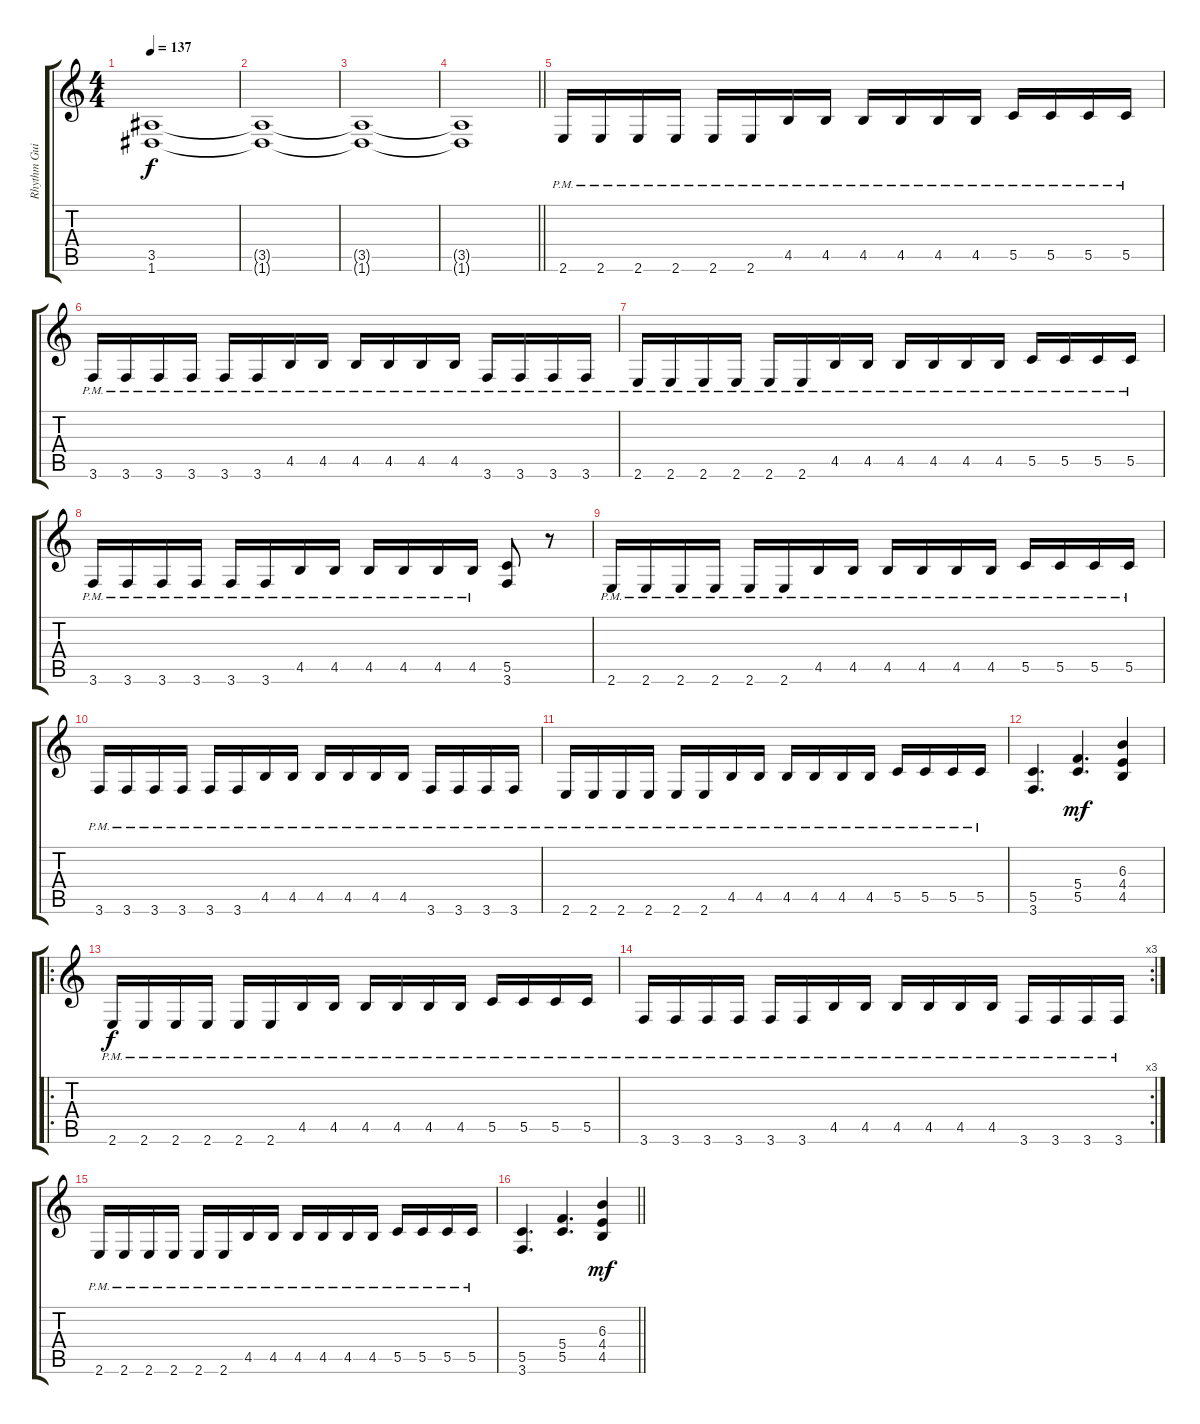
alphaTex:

\track ("Rhythm Guitar" "Rhythm Gui") {instrument distortionguitar}
\staff {score tabs}
\tuning (D4 A3 F3 C3 G2 D2) {hide}
\ts (4 4)
\tempo 137
\clef g2
\ks c
(3.5 1.6).1{dy f} |
(3.5{t} 1.6{t}).1 |
(3.5{t} 1.6{t}).1 |
\barLineRight lightlight
(3.5{t} 1.6{t}).1 |
2.6{pm}.16 2.6{pm}.16 2.6{pm}.16 2.6{pm}.16 2.6{pm}.16 2.6{pm}.16 4.5{pm}.16 4.5{pm}.16 4.5{pm}.16 4.5{pm}.16 4.5{pm}.16 4.5{pm}.16 5.5{pm}.16 5.5{pm}.16 5.5{pm}.16 5.5{pm}.16 |
3.6{pm}.16 3.6{pm}.16 3.6{pm}.16 3.6{pm}.16 3.6{pm}.16 3.6{pm}.16 4.5{pm}.16 4.5{pm}.16 4.5{pm}.16 4.5{pm}.16 4.5{pm}.16 4.5{pm}.16 3.6{pm}.16 3.6{pm}.16 3.6{pm}.16 3.6{pm}.16 |
2.6{pm}.16 2.6{pm}.16 2.6{pm}.16 2.6{pm}.16 2.6{pm}.16 2.6{pm}.16 4.5{pm}.16 4.5{pm}.16 4.5{pm}.16 4.5{pm}.16 4.5{pm}.16 4.5{pm}.16 5.5{pm}.16 5.5{pm}.16 5.5{pm}.16 5.5{pm}.16 |
3.6{pm}.16 3.6{pm}.16 3.6{pm}.16 3.6{pm}.16 3.6{pm}.16 3.6{pm}.16 4.5{pm}.16 4.5{pm}.16 4.5{pm}.16 4.5{pm}.16 4.5{pm}.16 4.5{pm}.16 (5.5 3.6).8 r.8 |
2.6{pm}.16 2.6{pm}.16 2.6{pm}.16 2.6{pm}.16 2.6{pm}.16 2.6{pm}.16 4.5{pm}.16 4.5{pm}.16 4.5{pm}.16 4.5{pm}.16 4.5{pm}.16 4.5{pm}.16 5.5{pm}.16 5.5{pm}.16 5.5{pm}.16 5.5{pm}.16 |
3.6{pm}.16 3.6{pm}.16 3.6{pm}.16 3.6{pm}.16 3.6{pm}.16 3.6{pm}.16 4.5{pm}.16 4.5{pm}.16 4.5{pm}.16 4.5{pm}.16 4.5{pm}.16 4.5{pm}.16 3.6{pm}.16 3.6{pm}.16 3.6{pm}.16 3.6{pm}.16 |
2.6{pm}.16 2.6{pm}.16 2.6{pm}.16 2.6{pm}.16 2.6{pm}.16 2.6{pm}.16 4.5{pm}.16 4.5{pm}.16 4.5{pm}.16 4.5{pm}.16 4.5{pm}.16 4.5{pm}.16 5.5{pm}.16 5.5{pm}.16 5.5{pm}.16 5.5{pm}.16 |
(5.5 3.6).4{d} (5.4 5.5).4{d dy mf} (6.3 4.4 4.5).4 |
\ro
2.6{pm}.16{dy f} 2.6{pm}.16 2.6{pm}.16 2.6{pm}.16 2.6{pm}.16 2.6{pm}.16 4.5{pm}.16 4.5{pm}.16 4.5{pm}.16 4.5{pm}.16 4.5{pm}.16 4.5{pm}.16 5.5{pm}.16 5.5{pm}.16 5.5{pm}.16 5.5{pm}.16 |
\rc 3
3.6{pm}.16 3.6{pm}.16 3.6{pm}.16 3.6{pm}.16 3.6{pm}.16 3.6{pm}.16 4.5{pm}.16 4.5{pm}.16 4.5{pm}.16 4.5{pm}.16 4.5{pm}.16 4.5{pm}.16 3.6{pm}.16 3.6{pm}.16 3.6{pm}.16 3.6{pm}.16 |
2.6{pm}.16 2.6{pm}.16 2.6{pm}.16 2.6{pm}.16 2.6{pm}.16 2.6{pm}.16 4.5{pm}.16 4.5{pm}.16 4.5{pm}.16 4.5{pm}.16 4.5{pm}.16 4.5{pm}.16 5.5{pm}.16 5.5{pm}.16 5.5{pm}.16 5.5{pm}.16 |
\barLineRight lightlight
(5.5 3.6).4{d} (5.4 5.5).4{d} (6.3 4.4 4.5).4{dy mf}
